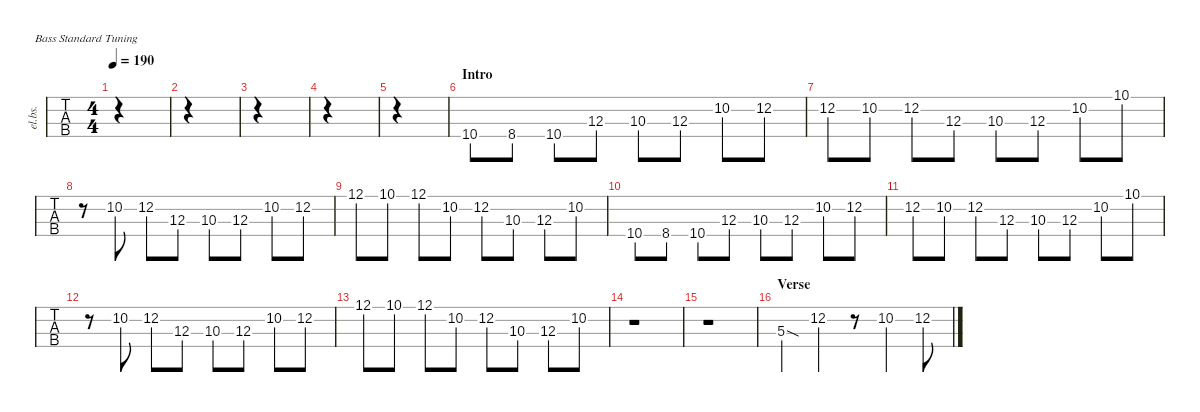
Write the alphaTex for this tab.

\defaultSystemsLayout 4
\hideDynamics
\bracketExtendMode nobrackets
\track ("山田リョウ" "el.bs.") {instrument electricbassfinger}
\staff {tabs}
\tuning (G2 D2 A1 E1)
\ts (4 4)
\tempo 190
\clef f4
\ks c
|
|
|
|
|
\section ("" "Intro")
10.4.8 8.4.8 10.4.8 12.3.8 10.3.8 12.3.8 10.2.8 12.2.8 |
12.2.8 10.2.8 12.2.8 12.3.8 10.3.8 12.3.8 10.2.8 10.1.8 |
r.8 10.2.8 12.2.8 12.3.8 10.3.8 12.3.8 10.2.8 12.2.8 |
12.1.8 10.1.8 12.1.8 10.2.8 12.2.8 10.3.8 12.3.8 10.2.8 |
10.4.8 8.4.8 10.4.8 12.3.8 10.3.8 12.3.8 10.2.8 12.2.8 |
12.2.8 10.2.8 12.2.8 12.3.8 10.3.8 12.3.8 10.2.8 10.1.8 |
r.8 10.2.8 12.2.8 12.3.8 10.3.8 12.3.8 10.2.8 12.2.8 |
12.1.8 10.1.8 12.1.8 10.2.8 12.2.8 10.3.8 12.3.8 10.2.8 |
r.1 |
r.1 |
\section ("" "Verse")
5.3{sod}.4 12.2.4 r.8 10.2.4 12.2.8
